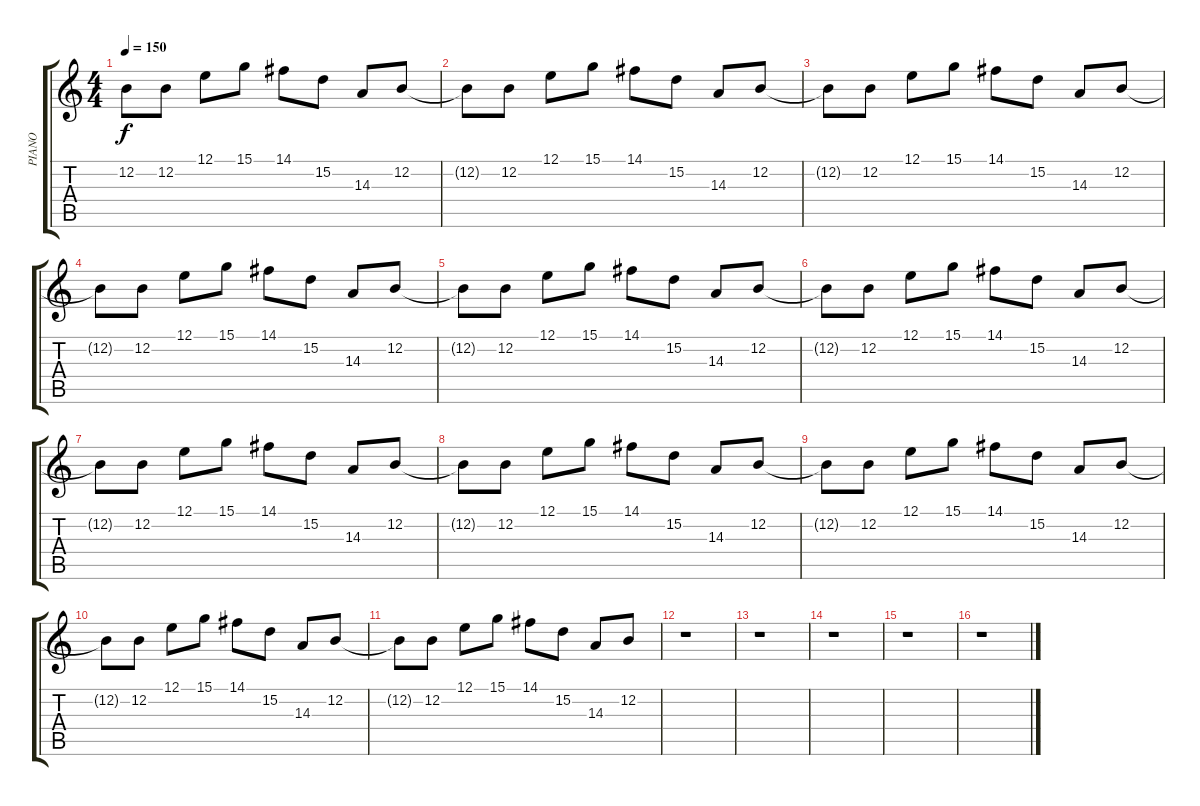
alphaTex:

\track ("PIANO" "PIANO") {instrument acousticgrandpiano}
\staff {score tabs}
\tuning (E4 B3 G3 D3 A2 E2) {hide}
\ts (4 4)
\tempo 150
\clef g2
\ks c
12.2{t}.8{dy f} 12.2.8 12.1.8 15.1.8 14.1.8 15.2.8 14.3.8 12.2.8 |
12.2{t}.8 12.2.8 12.1.8 15.1.8 14.1.8 15.2.8 14.3.8 12.2.8 |
12.2{t}.8 12.2.8 12.1.8 15.1.8 14.1.8 15.2.8 14.3.8 12.2.8 |
12.2{t}.8 12.2.8 12.1.8 15.1.8 14.1.8 15.2.8 14.3.8 12.2.8 |
12.2{t}.8 12.2.8 12.1.8 15.1.8 14.1.8 15.2.8 14.3.8 12.2.8 |
12.2{t}.8 12.2.8 12.1.8 15.1.8 14.1.8 15.2.8 14.3.8 12.2.8 |
12.2{t}.8 12.2.8 12.1.8 15.1.8 14.1.8 15.2.8 14.3.8 12.2.8 |
12.2{t}.8 12.2.8 12.1.8 15.1.8 14.1.8 15.2.8 14.3.8 12.2.8 |
12.2{t}.8 12.2.8 12.1.8 15.1.8 14.1.8 15.2.8 14.3.8 12.2.8 |
12.2{t}.8 12.2.8 12.1.8 15.1.8 14.1.8 15.2.8 14.3.8 12.2.8 |
12.2{t}.8 12.2.8 12.1.8 15.1.8 14.1.8 15.2.8 14.3.8 12.2.8 |
r.1 |
r.1 |
r.1 |
r.1 |
r.1
